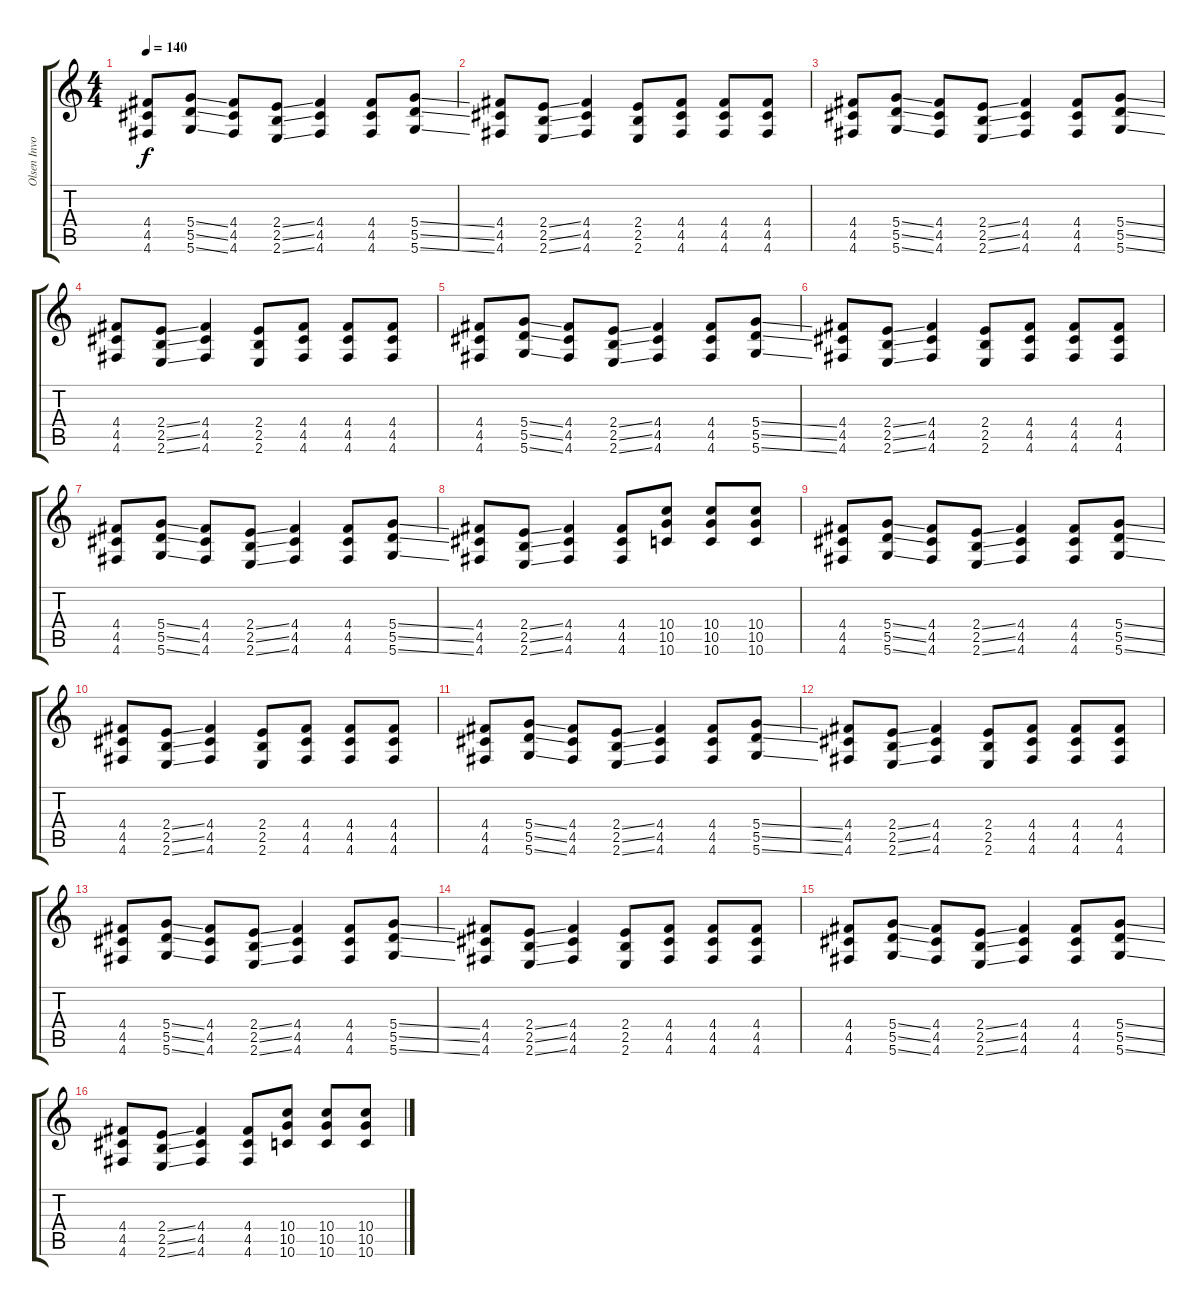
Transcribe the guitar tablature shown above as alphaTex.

\track ("Olsen Involtini" "Olsen Invo") {instrument distortionguitar}
\staff {score tabs}
\tuning (E4 B3 G3 D3 A2 D2) {hide}
\ts (4 4)
\tempo 140
\clef g2
\ks c
(4.4 4.5 4.6).8{dy f} (5.4{ss} 5.5{ss} 5.6{ss}).8 (4.4 4.5 4.6).8 (2.4{ss} 2.5{ss} 2.6{ss}).8 (4.4 4.5 4.6).4 (4.4 4.5 4.6).8 (5.4{ss} 5.5{ss} 5.6{ss}).8 |
(4.4 4.5 4.6).8 (2.4{ss} 2.5{ss} 2.6{ss}).8 (4.4 4.5 4.6).4 (2.4 2.5 2.6).8 (4.4 4.5 4.6).8 (4.4 4.5 4.6).8 (4.4 4.5 4.6).8 |
(4.4 4.5 4.6).8 (5.4{ss} 5.5{ss} 5.6{ss}).8 (4.4 4.5 4.6).8 (2.4{ss} 2.5{ss} 2.6{ss}).8 (4.4 4.5 4.6).4 (4.4 4.5 4.6).8 (5.4{ss} 5.5{ss} 5.6{ss}).8 |
(4.4 4.5 4.6).8 (2.4{ss} 2.5{ss} 2.6{ss}).8 (4.4 4.5 4.6).4 (2.4 2.5 2.6).8 (4.4 4.5 4.6).8 (4.4 4.5 4.6).8 (4.4 4.5 4.6).8 |
(4.4 4.5 4.6).8 (5.4{ss} 5.5{ss} 5.6{ss}).8 (4.4 4.5 4.6).8 (2.4{ss} 2.5{ss} 2.6{ss}).8 (4.4 4.5 4.6).4 (4.4 4.5 4.6).8 (5.4{ss} 5.5{ss} 5.6{ss}).8 |
(4.4 4.5 4.6).8 (2.4{ss} 2.5{ss} 2.6{ss}).8 (4.4 4.5 4.6).4 (2.4 2.5 2.6).8 (4.4 4.5 4.6).8 (4.4 4.5 4.6).8 (4.4 4.5 4.6).8 |
(4.4 4.5 4.6).8 (5.4{ss} 5.5{ss} 5.6{ss}).8 (4.4 4.5 4.6).8 (2.4{ss} 2.5{ss} 2.6{ss}).8 (4.4 4.5 4.6).4 (4.4 4.5 4.6).8 (5.4{ss} 5.5{ss} 5.6{ss}).8 |
(4.4 4.5 4.6).8 (2.4{ss} 2.5{ss} 2.6{ss}).8 (4.4 4.5 4.6).4 (4.4 4.5 4.6).8 (10.4 10.5 10.6).8 (10.4 10.5 10.6).8 (10.4 10.5 10.6).8 |
(4.4 4.5 4.6).8 (5.4{ss} 5.5{ss} 5.6{ss}).8 (4.4 4.5 4.6).8 (2.4{ss} 2.5{ss} 2.6{ss}).8 (4.4 4.5 4.6).4 (4.4 4.5 4.6).8 (5.4{ss} 5.5{ss} 5.6{ss}).8 |
(4.4 4.5 4.6).8 (2.4{ss} 2.5{ss} 2.6{ss}).8 (4.4 4.5 4.6).4 (2.4 2.5 2.6).8 (4.4 4.5 4.6).8 (4.4 4.5 4.6).8 (4.4 4.5 4.6).8 |
(4.4 4.5 4.6).8 (5.4{ss} 5.5{ss} 5.6{ss}).8 (4.4 4.5 4.6).8 (2.4{ss} 2.5{ss} 2.6{ss}).8 (4.4 4.5 4.6).4 (4.4 4.5 4.6).8 (5.4{ss} 5.5{ss} 5.6{ss}).8 |
(4.4 4.5 4.6).8 (2.4{ss} 2.5{ss} 2.6{ss}).8 (4.4 4.5 4.6).4 (2.4 2.5 2.6).8 (4.4 4.5 4.6).8 (4.4 4.5 4.6).8 (4.4 4.5 4.6).8 |
(4.4 4.5 4.6).8 (5.4{ss} 5.5{ss} 5.6{ss}).8 (4.4 4.5 4.6).8 (2.4{ss} 2.5{ss} 2.6{ss}).8 (4.4 4.5 4.6).4 (4.4 4.5 4.6).8 (5.4{ss} 5.5{ss} 5.6{ss}).8 |
(4.4 4.5 4.6).8 (2.4{ss} 2.5{ss} 2.6{ss}).8 (4.4 4.5 4.6).4 (2.4 2.5 2.6).8 (4.4 4.5 4.6).8 (4.4 4.5 4.6).8 (4.4 4.5 4.6).8 |
(4.4 4.5 4.6).8 (5.4{ss} 5.5{ss} 5.6{ss}).8 (4.4 4.5 4.6).8 (2.4{ss} 2.5{ss} 2.6{ss}).8 (4.4 4.5 4.6).4 (4.4 4.5 4.6).8 (5.4{ss} 5.5{ss} 5.6{ss}).8 |
(4.4 4.5 4.6).8 (2.4{ss} 2.5{ss} 2.6{ss}).8 (4.4 4.5 4.6).4 (4.4 4.5 4.6).8 (10.4 10.5 10.6).8 (10.4 10.5 10.6).8 (10.4 10.5 10.6).8
